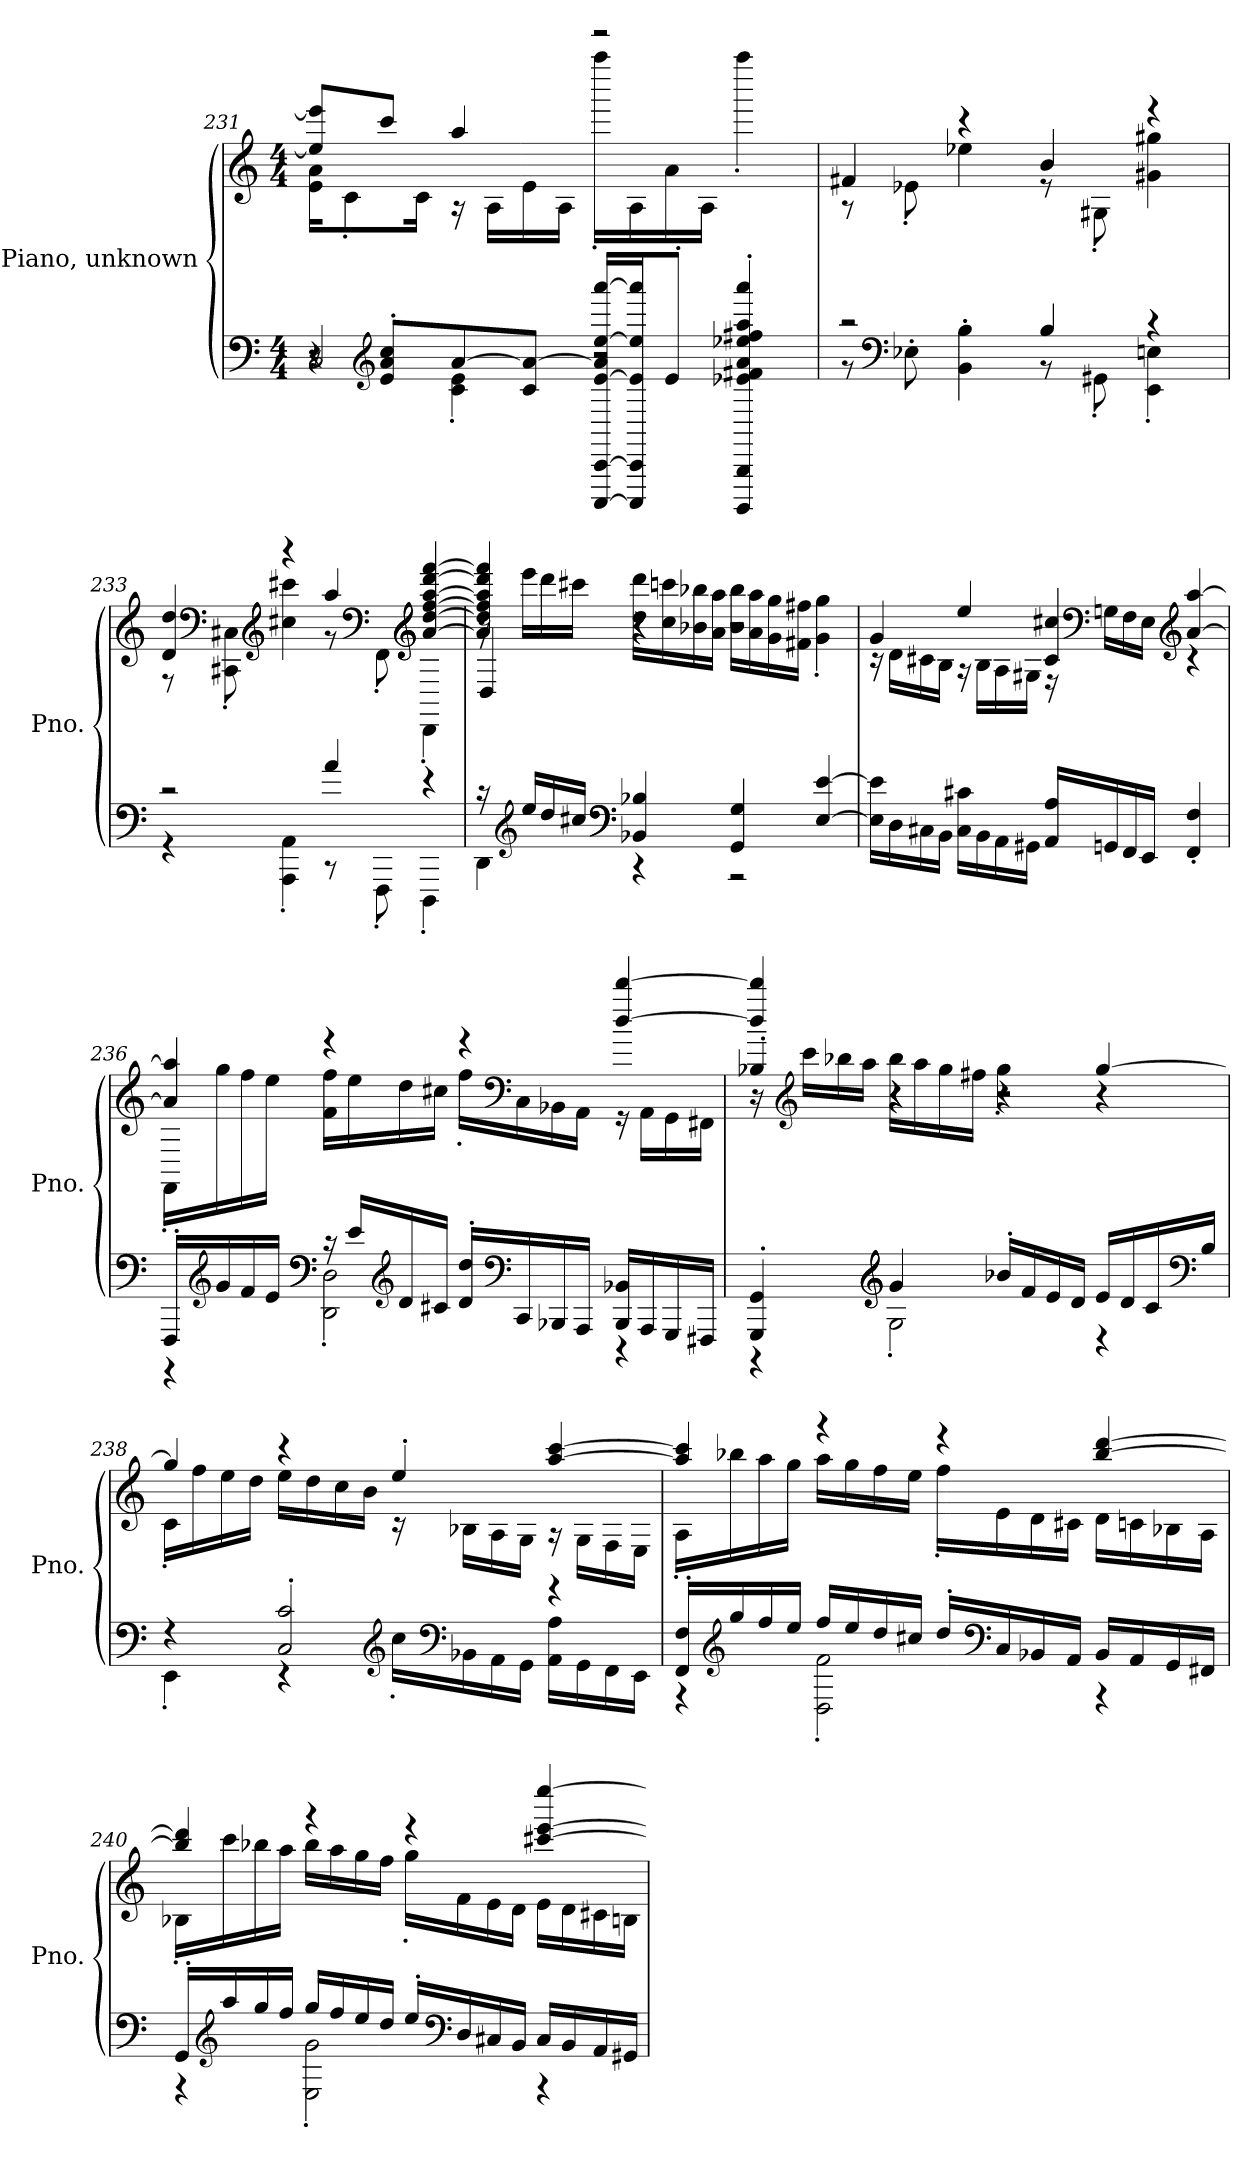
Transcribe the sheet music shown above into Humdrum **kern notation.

**kern	**kern
*part1	*part1
*staff2	*staff1
*I"Piano, unknown	*
*I'Pno.	*
*clefF4	*clefG2
*k[]	*k[]
*M4/4	*M4/4
=231	=231
*^	*^
*	*^	*	*
8r	4r	2C/	8ee/] 8eee/]L	16e\ 16a\KL
.	.	.	.	8c'\
*clefG2	*	*	*	*
8e/' 8a/' 8cc/'L	.	.	8ccc/J	.
.	.	.	.	16c\Jk
[8a/	4c\' 4e\'	.	4aa/	16r
.	.	.	.	16A\LL
8c/ 8a/_J	.	.	.	16e\
.	.	.	.	16A\JJ
[16CCC/ [16CC/ [16e/ 16a/] [16ee/ [16aaa/LL	2r	2r	2r	16aaaa'\LL
16CCC/] 16CC/] 16e/] 16ee/] 16aaa/]J	.	.	.	16A\
8e'/J	.	.	.	16a\
.	.	.	.	16A\JJ
4BBBB/' 4BBB/' 4e-X/' 4f#X/' 4a/' 4ee-X/' 4ff#X/' 4aa/' 4aaa/'	.	.	.	4aaaa'\
*	*v	*v	*	*
!!LO:LB:g=z	!!
=232	=232	=232	=232
2r	8r	4f#X/	8r
*clefF4	*	*	*
.	8E-X'\	.	8e-X'\
.	4BB\' 4B\'	4r	4ee-X\
4B/	8r	4b/	8r
.	8GG#X'\	.	8G#X'\
4r	4EE\' 4En\'	4r	4g#X\ 4gg#X\
=233	=233	=233	=233
2r	4r	4d/ 4dd/	8r
*	*	*clefF4	*
.	.	.	8CC#X\' 8C#X\'
*	*	*clefG2	*
.	4AAA\' 4AA\'	4r	4cc#X\ 4ccc#X\
4a/	8r	4aa/	8r
*	*	*clefF4	*
.	8FFF'\	.	8FF'\
*	*	*clefG2	*
4r	4DDD'\	[4a/ [4dd/ [4ff/ [4aa/ [4ddd/ [4fff/	4DD'\
!!LO:PB:g=z
=234	=234	=234	=234
*	*	*	*^
16r	4DD\	4a/] 4dd/] 4ff/] 4aa/] 4ddd/] 4fff/]	16r	4D/
*clefG2	*	*	*	*
16ee/LL	.	.	16eee\LL	.
16dd/	.	.	16ddd\	.
16cc#X/JJ	.	.	16ccc#X\JJ	.
*clefF4	*	*	*	*
4BB-X/ 4B-X/	4r	4r	16dd\ 16ddd\LL	4r
.	.	.	16cc\ 16cccn\	.
.	.	.	16b-X\ 16bb-X\	.
.	.	.	16a\ 16aa\JJ	.
4GG/ 4G/	2r	2r	16b-\ 16bb-\LL	2r
.	.	.	16a\ 16aa\	.
.	.	.	16g\ 16gg\	.
.	.	.	16f#X\ 16ff#X\JJ	.
[4E/ [4e/	.	.	4g\' 4gg\'	.
*v	*v	*	*	*
*	*	*v	*v
=235	=235	=235
16E\] 16e\]LL	4g/	16r
16D\	.	16d\LL
16C#X\	.	16c#X\
16BB\JJ	.	16B\JJ
16C#\ 16c#X\LL	4ee/	16r
16BB\	.	16B\LL
16AA\	.	16A\
16GG#X\JJ	.	16G#X\JJ
16AA/ 16A/LL	4c#/ 4cc#X/	16r
*	*clefF4	*
16GGn/	.	16Gn\LL
16FF/	.	16F\
16EE/JJ	.	16E\JJ
*	*clefG2	*
4FF/' 4F/'	[4a/ [4aa/	4r
!!LO:LB:g=z	!!
=236	=236	=236
*^	*	*
16FFF'/LL	4r	4a/] 4aa/]	16FF'\LL
*clefG2	*	*	*
16g/	.	.	16gg\
16f/	.	.	16ff\
16e/JJ	.	.	16ee\JJ
*clefF4	*	*	*
16r	2DD\' 2D\'	4r	16f\ 16ff\LL
16e/LL	.	.	16ee\
*clefG2	*	*	*
16d/	.	.	16dd\
16c#X/JJ	.	.	16cc#X\JJ
16d/' 16dd/'LL	.	4r	16ff'\LL
*clefF4	*	*clefF4	*
16CC/	.	.	16C\
16BBB-X/	.	.	16BB-X\
16AAA/JJ	.	.	16AA\JJ
16BBB-/ 16BB-X/LL	4r	[4dd/ [4ddd/	16r
16AAA/	.	.	16AA\LL
16GGG/	.	.	16GG\
16FFF#X/JJ	.	.	16FF#X\JJ
!!LO:LB:g=z
=237	=237	=237	=237
*	*	*	*^
4GGG/' 4GG/'	4r	4dd/] 4ddd/]	16r	4B-X'/
*	*	*clefG2	*	*
.	.	.	16ccc\LL	.
.	.	.	16bb-X\	.
.	.	.	16aa\JJ	.
*clefG2	*	*	*	*
4g/	2G'\	4r	16bb-\LL	4r
.	.	.	16aa\	.
.	.	.	16gg\	.
.	.	.	16ff#X\JJ	.
16b-X'/LL	.	4r	4gg'\	2r
16f/	.	.	.	.
16e/	.	.	.	.
16d/JJ	.	.	.	.
16e/LL	4r	[4gg/	4r	.
16d/	.	.	.	.
16c/	.	.	.	.
*clefF4	*	*	*	*
16B/JJ	.	.	.	.
*	*	*	*v	*v
=238	=238	=238	=238
4r	4EE'\	4gg/]	16c'\LL
.	.	.	16ff\
.	.	.	16ee\
.	.	.	16dd\JJ
2C/' 2c/'	4r	4r	16ee\LL
.	.	.	16dd\
.	.	.	16cc\
.	.	.	16b\JJ
*clefG2	*	*	*
.	16cc'\LL	4ee'/	16r
*clefF4	*	*	*
.	16BB-X\	.	16B-X\LL
.	16AA\	.	16A\
.	16GG\JJ	.	16G\JJ
4r	16AA\ 16A\LL	[4aa/ [4ccc/	16r
.	16GG\	.	16G\LL
.	16FF\	.	16F\
.	16EE\JJ	.	16E\JJ
!!LO:LB:g=z	!!
=239	=239	=239	=239
16FF/' 16F/'LL	4r	4aa/] 4ccc/]	16A'\LL
*clefG2	*	*	*
16gg/	.	.	16bb-X\
16ff/	.	.	16aa\
16ee/JJ	.	.	16gg\JJ
16ff/LL	2D\' 2f\'	4r	16aa\LL
16ee/	.	.	16gg\
16dd/	.	.	16ff\
16cc#X/JJ	.	.	16ee\JJ
16dd'/LL	.	4r	16ff'\LL
*clefF4	*	*	*
16C/	.	.	16e\
16BB-X/	.	.	16d\
16AA/JJ	.	.	16c#X\JJ
16BB-/LL	4r	[4bb-/ [4ddd/	16d\LL
16AA/	.	.	16cn\
16GG/	.	.	16B-X\
16FF#X/JJ	.	.	16A\JJ
!!LO:LB:g=z	!!
=240	=240	=240	=240
16GG'/LL	4r	4bb-/] 4ddd/]	16B-X'\LL
*clefG2	*	*	*
16aa/	.	.	16ccc\
16gg/	.	.	16bb-X\
16ff/JJ	.	.	16aa\JJ
16gg/LL	2E\' 2g\'	4r	16bb-\LL
16ff/	.	.	16aa\
16ee/	.	.	16gg\
16dd/JJ	.	.	16ff\JJ
16ee'/LL	.	4r	16gg'\LL
*clefF4	*	*	*
16D/	.	.	16f\
16C#X/	.	.	16e\
16BB/JJ	.	.	16d\JJ
16C#/LL	4r	[4ccc#X/ [4eee/ [4eeee/	16e\LL
16BB/	.	.	16d\
16AA/	.	.	16c#X\
16GG#X/JJ	.	.	16Bn\JJ
*v	*v	*	*
*	*v	*v
=	=
*-	*-
